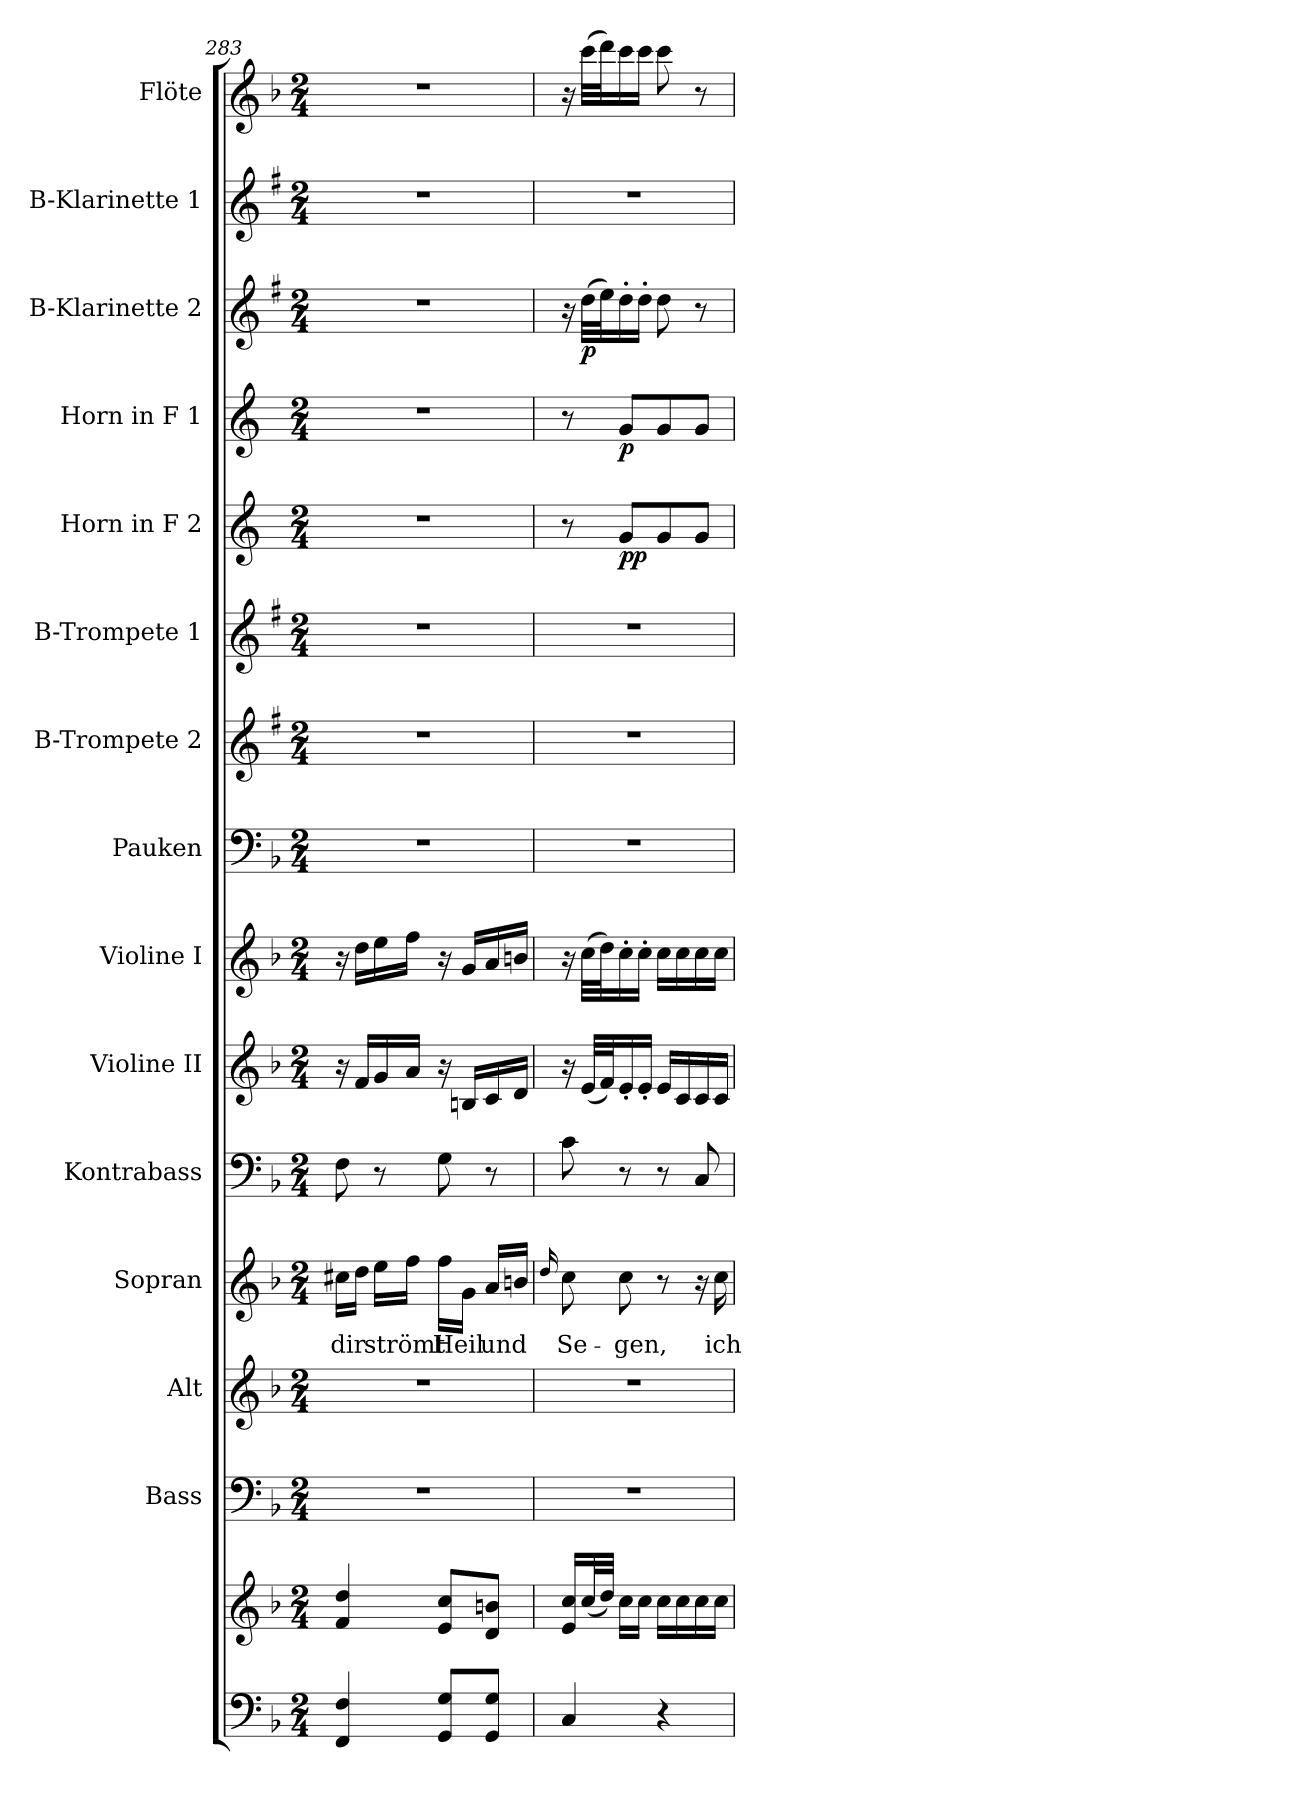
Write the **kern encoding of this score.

**kern	**kern	**kern	**kern	**kern	**text	**kern	**kern	**kern	**kern	**kern	**kern	**kern	**dynam	**kern	**dynam	**kern	**dynam	**kern	**kern
*part15	*part15	*part14	*part13	*part12	*part12	*part11	*part10	*part9	*part8	*part7	*part6	*part5	*part5	*part4	*part4	*part3	*part3	*part2	*part1
*staff16	*staff15	*staff14	*staff13	*staff12	*staff12	*staff11	*staff10	*staff9	*staff8	*staff7	*staff6	*staff5	*staff5	*staff4	*staff4	*staff3	*staff3	*staff2	*staff1
*	*	*I"Bass	*I"Alt	*I"Sopran	*	*I"Kontrabass	*I"Violine II	*I"Violine I	*I"Pauken	*I"B-Trompete 2	*I"B-Trompete 1	*I"Horn in F 2	*	*I"Horn in F 1	*	*I"B-Klarinette 2	*	*I"B-Klarinette 1	*I"Flöte
*	*	*I'B.	*I'A.	*I'S.	*	*I'Kb.	*I'Vl. II	*I'Vl. I	*I'Pk.	*I'B Trp. 2	*I'B Trp. 1	*	*	*	*	*I'B Kl. 2	*	*I'B Kl. 1	*I'Fl.
*clefF4	*clefG2	*clefF4	*clefG2	*clefG2	*	*clefF4	*clefG2	*clefG2	*clefF4	*clefG2	*clefG2	*clefG2	*	*clefG2	*	*clefG2	*	*clefG2	*clefG2
*	*	*	*	*	*	*ITrd7c12	*	*	*	*ITrd1c2	*ITrd1c2	*ITrd4c7	*	*ITrd4c7	*	*ITrd1c2	*	*ITrd1c2	*
*k[b-]	*k[b-]	*k[b-]	*k[b-]	*k[b-]	*	*k[b-]	*k[b-]	*k[b-]	*k[b-]	*k[b-]	*k[b-]	*k[b-]	*	*k[b-]	*	*k[b-]	*	*k[b-]	*k[b-]
*F:	*F:	*F:	*F:	*F:	*	*F:	*F:	*F:	*F:	*F:	*F:	*F:	*	*F:	*	*F:	*	*F:	*F:
*M2/4	*M2/4	*M2/4	*M2/4	*M2/4	*	*M2/4	*M2/4	*M2/4	*M2/4	*M2/4	*M2/4	*M2/4	*	*M2/4	*	*M2/4	*	*M2/4	*M2/4
=283	=283	=283	=283	=283	=283	=283	=283	=283	=283	=283	=283	=283	=283	=283	=283	=283	=283	=283	=283
!	!	!	!	!	!LO:LY:b	!	!	!	!	!	!	!	!	!	!	!	!	!	!
4FF/ 4F/	4f/ 4dd/	2r	2r	16cc#X\LL	dir	8FF\	16r	16r	2r	2r	2r	2r	.	2r	.	2r	.	2r	2r
.	.	.	.	16dd\JJ	.	.	16f/LL	16dd\LL	.	.	.	.	.	.	.	.	.	.	.
!	!	!	!	!	!LO:LY:b	!	!	!	!	!	!	!	!	!	!	!	!	!	!
.	.	.	.	16ee\LL	strömt	8r	16g/	16ee\	.	.	.	.	.	.	.	.	.	.	.
.	.	.	.	16ff\JJ	.	.	16a/JJ	16ff\JJ	.	.	.	.	.	.	.	.	.	.	.
!	!	!	!	!	!LO:LY:b	!	!	!	!	!	!	!	!	!	!	!	!	!	!
8GG/ 8G/L	8e/ 8cc/L	.	.	16ff\LL	Heil	8GG\	16r	16r	.	.	.	.	.	.	.	.	.	.	.
.	.	.	.	16g\JJ	.	.	16Bn/LL	16g/LL	.	.	.	.	.	.	.	.	.	.	.
!	!	!	!	!	!LO:LY:b	!	!	!	!	!	!	!	!	!	!	!	!	!	!
8GG/ 8G/J	8d/ 8bn/J	.	.	16a/LL	und	8r	16c/	16a/	.	.	.	.	.	.	.	.	.	.	.
.	.	.	.	16bn/JJ	.	.	16d/JJ	16bn/JJ	.	.	.	.	.	.	.	.	.	.	.
!!LO:PB:g=z
=284	=284	=284	=284	=284	=284	=284	=284	=284	=284	=284	=284	=284	=284	=284	=284	=284	=284	=284	=284
.	.	.	.	16qqdd/	.	.	.	.	.	.	.	.	.	.	.	.	.	.	.
!	!	!	!	!	!LO:LY:b	!	!	!	!	!	!	!	!	!	!	!	!	!	!
4C/	16e/ 16cc/LL	2r	2r	8cc\	Se-	8C\	16r	16r	2r	2r	2r	8r	.	8r	.	16r	.	2r	16r
!	!	!	!	!	!	!	!	!	!	!	!	!	!	!	!	!	!LO:DY:b	!	!
.	(<32cc/L	.	.	.	.	.	(<32e/LLL	(>32cc\LLL	.	.	.	.	.	.	.	(>32cc\LLL	p	.	(>32ccc\LLL
.	32dd/JJJ)	.	.	.	.	.	32f/J)	32dd\J)	.	.	.	.	.	.	.	32dd\J)	.	.	32ddd\J)
!	!	!	!	!	!LO:LY:b	!	!	!	!	!	!	!	!LO:DY:b	!	!LO:DY:b	!	!	!	!
.	16cc\LL	.	.	8cc\	-gen,	8r	16e'</	16cc'>\	.	.	.	8c/L	pp	8c/L	p	16cc'>\	.	.	16ccc\
.	16cc\JJ	.	.	.	.	.	16e'</JJ	16cc'>\JJ	.	.	.	.	.	.	.	16cc'>\JJ	.	.	16ccc\JJ
4r	16cc\LL	.	.	8r	.	8r	16e/LL	16cc\LL	.	.	.	8c/	.	8c/	.	8cc\	.	.	8ccc\
.	16cc\	.	.	.	.	.	16c/	16cc\	.	.	.	.	.	.	.	.	.	.	.
.	16cc\	.	.	16r	.	8CC/	16c/	16cc\	.	.	.	8c/J	.	8c/J	.	8r	.	.	8r
!	!	!	!	!	!LO:LY:b	!	!	!	!	!	!	!	!	!	!	!	!	!	!
.	16cc\JJ	.	.	16cc\	ich	.	16c/JJ	16cc\JJ	.	.	.	.	.	.	.	.	.	.	.
=	=	=	=	=	=	=	=	=	=	=	=	=	=	=	=	=	=	=	=
*-	*-	*-	*-	*-	*-	*-	*-	*-	*-	*-	*-	*-	*-	*-	*-	*-	*-	*-	*-
